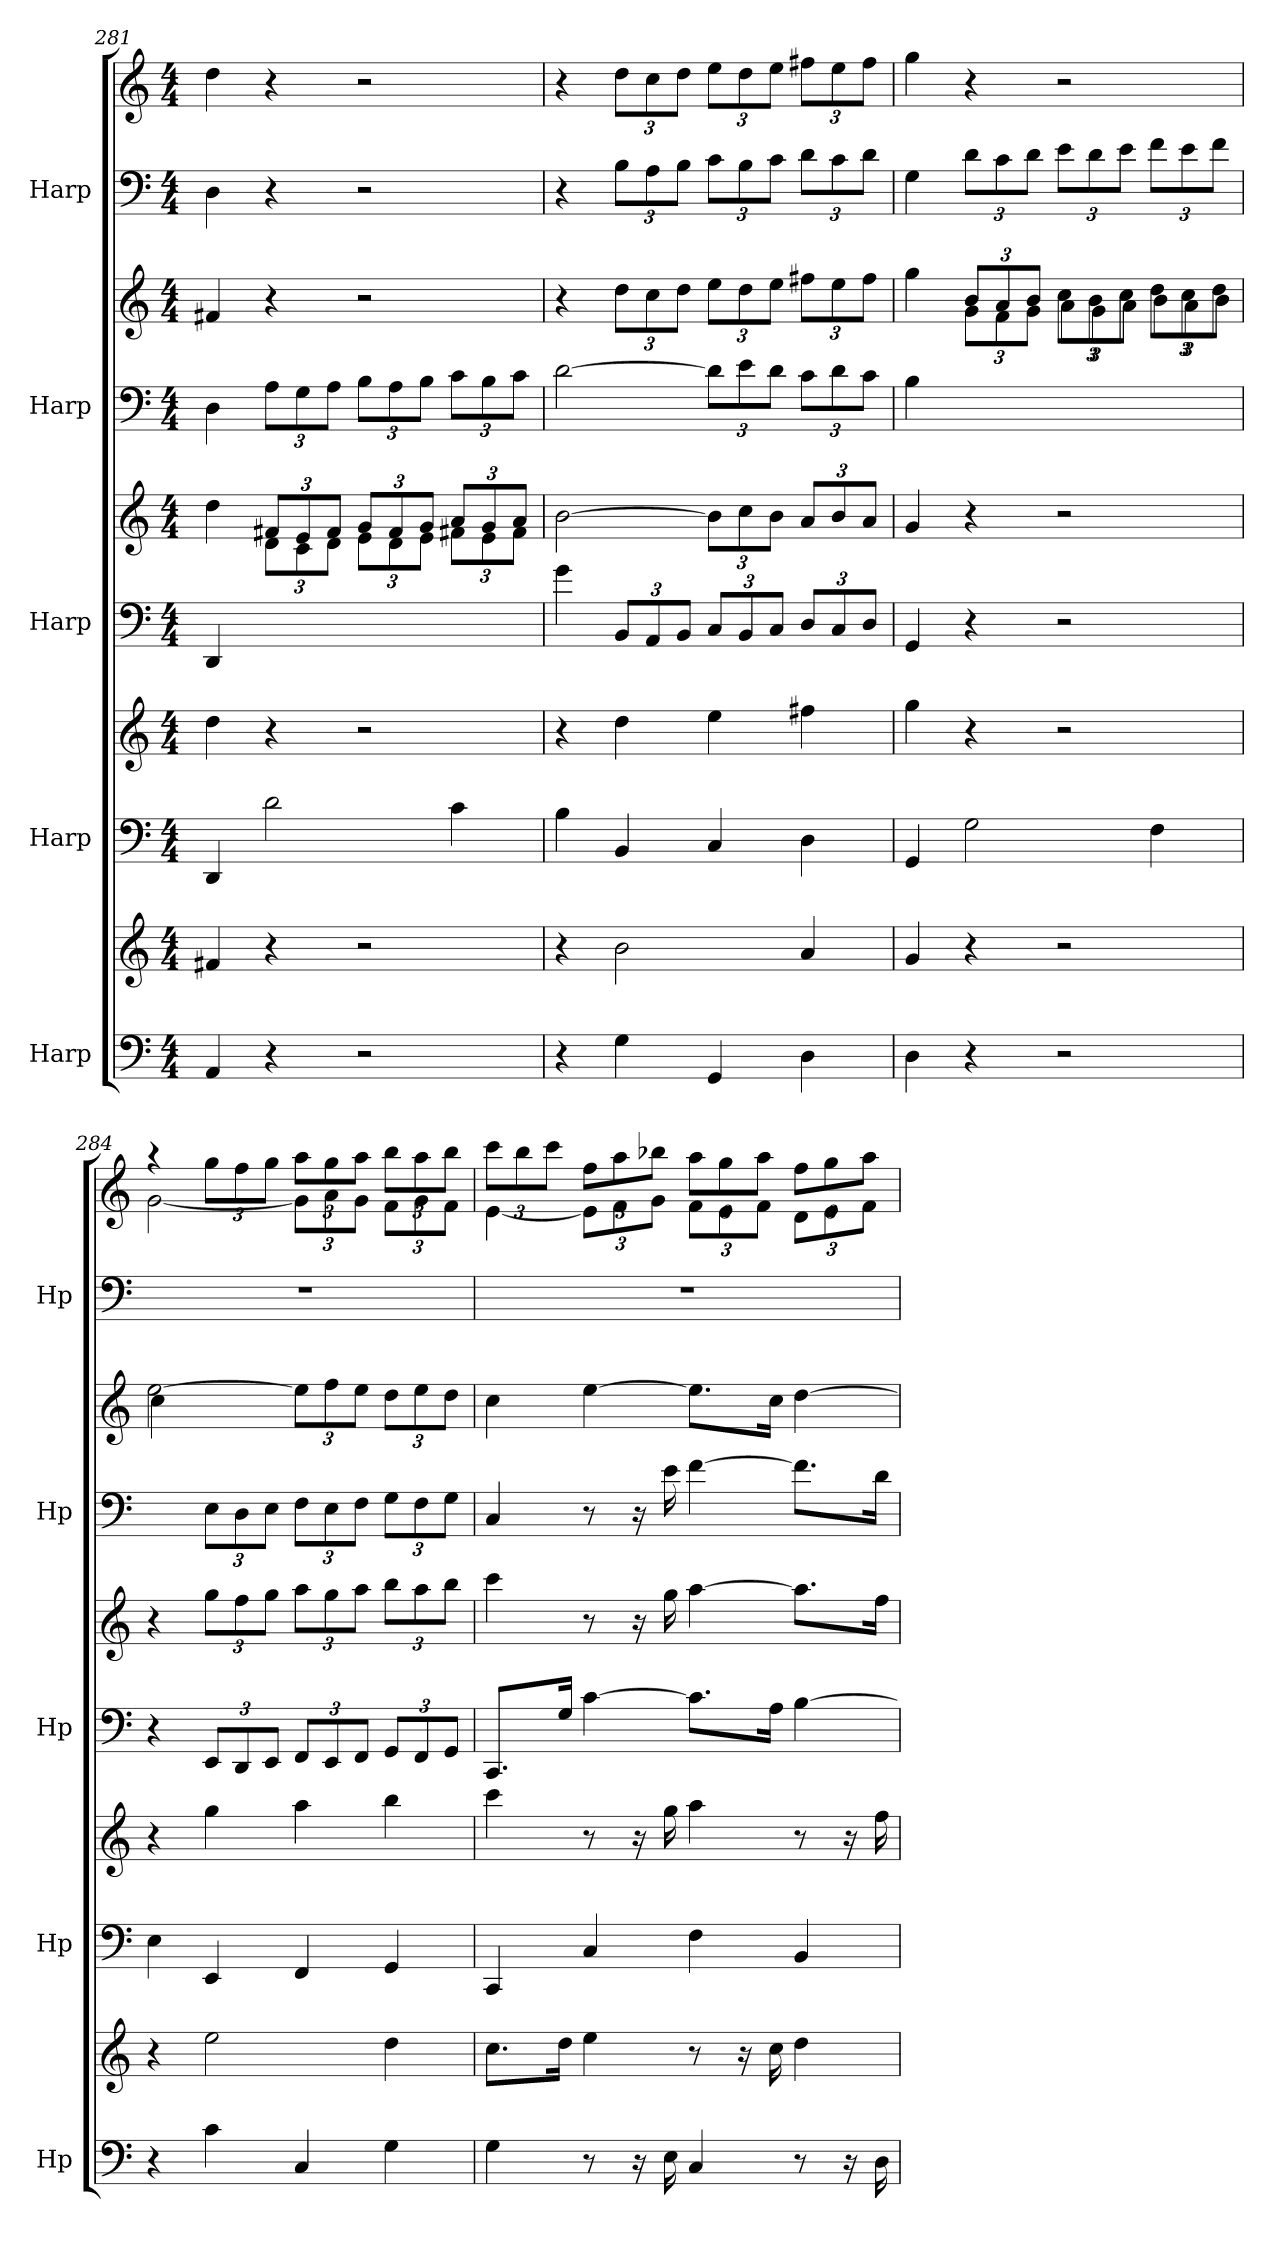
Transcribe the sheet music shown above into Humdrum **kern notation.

**kern	**kern	**kern	**kern	**kern	**kern	**kern	**kern	**kern	**kern
*part5	*part5	*part4	*part4	*part3	*part3	*part2	*part2	*part1	*part1
*staff10	*staff9	*staff8	*staff7	*staff6	*staff5	*staff4	*staff3	*staff2	*staff1
*I"Harp	*	*I"Harp	*	*I"Harp	*	*I"Harp	*	*I"Harp	*
*I'Hp	*	*I'Hp	*	*I'Hp	*	*I'Hp	*	*I'Hp	*
*clefF4	*clefG2	*clefF4	*clefG2	*clefF4	*clefG2	*clefF4	*clefG2	*clefF4	*clefG2
*k[]	*k[]	*k[]	*k[]	*k[]	*k[]	*k[]	*k[]	*k[]	*k[]
*M4/4	*M4/4	*M4/4	*M4/4	*M4/4	*M4/4	*M4/4	*M4/4	*M4/4	*M4/4
=281	=281	=281	=281	=281	=281	=281	=281	=281	=281
*	*	*	*	*	*^	*	*	*	*
4AA/	4f#X/	4DD/	4dd\	4DD/	4dd\	4ryy	4D\	4f#X/	4D\	4dd\
*	*	*	*	*	*Xbrackettup	*	*Xbrackettup	*	*	*
4r	4r	2d\	4r	2.ryy	12f#X/L	12d\L	12A\L	4r	4r	4r
.	.	.	.	.	12e/	12c\	12G\	.	.	.
.	.	.	.	.	12f#/J	12d\J	12A\J	.	.	.
2r	2r	.	2r	.	12g/L	12e\L	12B\L	2r	2r	2r
.	.	.	.	.	12f#/	12d\	12A\	.	.	.
.	.	.	.	.	12g/J	12e\J	12B\J	.	.	.
.	.	4c\	.	.	12a/L	12f#X\L	12c\L	.	.	.
.	.	.	.	.	12g/	12e\	12B\	.	.	.
.	.	.	.	.	12a/J	12f#\J	12c\J	.	.	.
*	*	*	*	*	*v	*v	*	*	*	*
=282	=282	=282	=282	=282	=282	=282	=282	=282	=282
4r	4r	4B\	4r	4g\	[2b\	[2d\	4r	4r	4r
*	*	*	*	*Xbrackettup	*	*	*Xbrackettup	*Xbrackettup	*Xbrackettup
4G\	2b\	4BB/	4dd\	12BB/L	.	.	12dd\L	12B\L	12dd\L
.	.	.	.	12AA/	.	.	12cc\	12A\	12cc\
.	.	.	.	12BB/J	.	.	12dd\J	12B\J	12dd\J
4GG/	.	4C/	4ee\	12C/L	12b\L]	12d\L]	12ee\L	12c\L	12ee\L
.	.	.	.	12BB/	12cc\	12e\	12dd\	12B\	12dd\
.	.	.	.	12C/J	12b\J	12d\J	12ee\J	12c\J	12ee\J
4D\	4a/	4D\	4ff#X\	12D/L	12a/L	12c\L	12ff#X\L	12d\L	12ff#X\L
.	.	.	.	12C/	12b/	12d\	12ee\	12c\	12ee\
.	.	.	.	12D/J	12a/J	12c\J	12ff#\J	12d\J	12ff#\J
!!LO:PB:g=z
=283	=283	=283	=283	=283	=283	=283	=283	=283	=283
*	*	*	*	*	*	*	*^	*	*
4D\	4g/	4GG/	4gg\	4GG/	4g/	4B\	4gg\	4ryy	4G\	4gg\
4r	4r	2G\	4r	4r	4r	2.ryy	12b/L	12g\L	12d\L	4r
.	.	.	.	.	.	.	12a/	12f\	12c\	.
.	.	.	.	.	.	.	12b/J	12g\J	12d\J	.
2r	2r	.	2r	2r	2r	.	12cc\L	12a\L	12e\L	2r
.	.	.	.	.	.	.	12b\	12g\	12d\	.
.	.	.	.	.	.	.	12cc\J	12a\J	12e\J	.
.	.	4F\	.	.	.	.	12dd\L	12b\L	12f\L	.
.	.	.	.	.	.	.	12cc\	12a\	12e\	.
.	.	.	.	.	.	.	12dd\J	12b\J	12f\J	.
=284	=284	=284	=284	=284	=284	=284	=284	=284	=284	=284
*	*	*	*	*	*	*	*	*	*	*^
4r	4r	4E\	4r	4r	4r	4ryy	[2ee\	4cc\	1r	4raa	[2g\
4c\	2ee\	4EE/	4gg\	12EE/L	12gg\L	12E\L	.	2.ryy	.	12gg\L	.
.	.	.	.	12DD/	12ff\	12D\	.	.	.	12ff\	.
.	.	.	.	12EE/J	12gg\J	12E\J	.	.	.	12gg\J	.
4C/	.	4FF/	4aa\	12FF/L	12aa\L	12F\L	12ee\L]	.	.	12aa\L	12g\L]
.	.	.	.	12EE/	12gg\	12E\	12ff\	.	.	12gg\	12a\
.	.	.	.	12FF/J	12aa\J	12F\J	12ee\J	.	.	12aa\J	12g\J
4G\	4dd\	4GG/	4bb\	12GG/L	12bb\L	12G\L	12dd\L	.	.	12bb\L	12f\L
.	.	.	.	12FF/	12aa\	12F\	12ee\	.	.	12aa\	12g\
.	.	.	.	12GG/J	12bb\J	12G\J	12dd\J	.	.	12bb\J	12f\J
*	*	*	*	*	*	*	*v	*v	*	*	*
=285	=285	=285	=285	=285	=285	=285	=285	=285	=285	=285
4G\	8.cc\L	4CC/	4ccc\	8.CC/L	4ccc\	4C/	4cc\	1r	12ccc\L	[4e\
.	.	.	.	.	.	.	.	.	12bb\	.
.	.	.	.	.	.	.	.	.	12ccc\J	.
.	16dd\Jk	.	.	16G/Jk	.	.	.	.	.	.
8r	4ee\	4C/	8r	[4c\	8r	8r	[4ee\	.	12ff\L	12e\L]
.	.	.	.	.	.	.	.	.	12aa\	12f\
16r	.	.	16r	.	16r	16r	.	.	.	.
.	.	.	.	.	.	.	.	.	12bb-X\J	12g\J
16E\	.	.	16gg\	.	16gg\	16e\	.	.	.	.
4C/	8r	4F\	4aa\	8.c\L]	[4aa\	[4f\	8.ee\L]	.	12aa\L	12f\L
.	.	.	.	.	.	.	.	.	12gg\	12e\
.	16r	.	.	.	.	.	.	.	.	.
.	.	.	.	.	.	.	.	.	12aa\J	12f\J
.	16cc\	.	.	16A\Jk	.	.	16cc\Jk	.	.	.
8r	4dd\	4BB/	8r	[4B\	8.aa\L]	8.f\L]	[4dd\	.	12ff\L	12d\L
.	.	.	.	.	.	.	.	.	12gg\	12e\
16r	.	.	16r	.	.	.	.	.	.	.
.	.	.	.	.	.	.	.	.	12aa\J	12f\J
16D\	.	.	16ff\	.	16ff\Jk	16d\Jk	.	.	.	.
*	*	*	*	*	*	*	*	*	*v	*v
=	=	=	=	=	=	=	=	=	=
*-	*-	*-	*-	*-	*-	*-	*-	*-	*-
